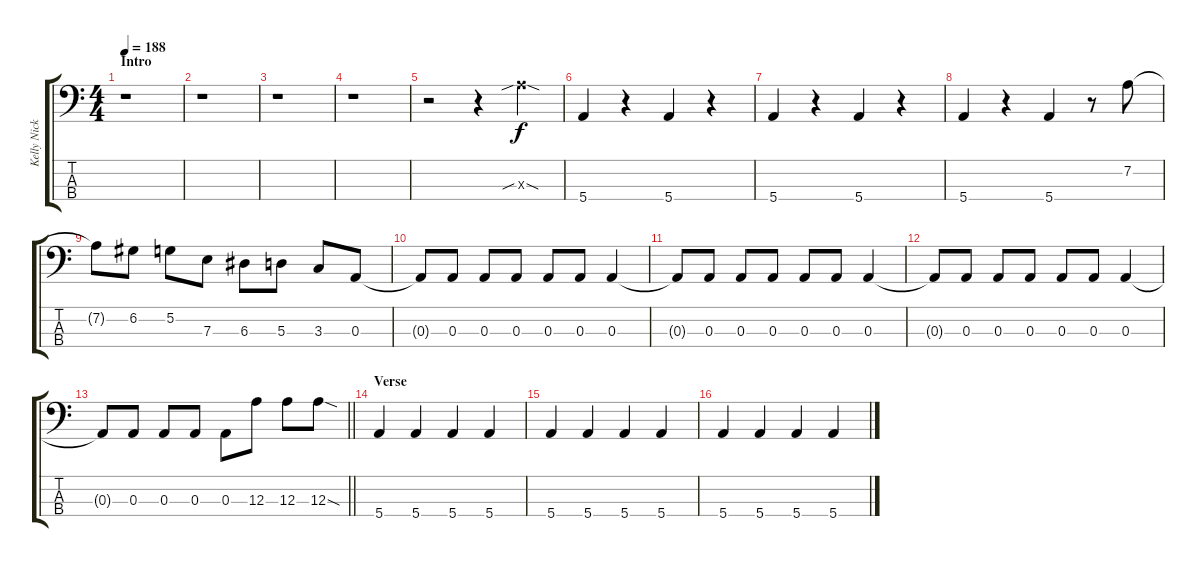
\track ("Kelly Nickels - Bass Guitar" "Kelly Nick") {instrument electricbasspick}
\staff {score tabs}
\tuning (G2 D2 A1 E1) {hide}
\ts (4 4)
\section ("" "Intro")
\tempo 188
\clef f4
\ks c
r.1{dy f instrument electricbasspick} |
r.1 |
r.1 |
r.1 |
r.2 r.4 12.3{sib sod x}.4 |
5.4.4 r.4 5.4.4 r.4 |
5.4.4 r.4 5.4.4 r.4 |
5.4.4 r.4 5.4.4 r.8 7.2.8 |
7.2{t}.8 6.2.8 5.2.8 7.3.8 6.3.8 5.3.8 3.3.8 0.3.8 |
0.3{t}.8 0.3.8 0.3.8 0.3.8 0.3.8 0.3.8 0.3.4 |
0.3{t}.8 0.3.8 0.3.8 0.3.8 0.3.8 0.3.8 0.3.4 |
0.3{t}.8 0.3.8 0.3.8 0.3.8 0.3.8 0.3.8 0.3.4 |
\barLineRight lightlight
0.3{t}.8 0.3.8 0.3.8 0.3.8 0.3.8 12.3.8 12.3.8 12.3{sod}.8 |
\section ("" "Verse")
5.4.4 5.4.4 5.4.4 5.4.4 |
5.4.4 5.4.4 5.4.4 5.4.4 |
5.4.4 5.4.4 5.4.4 5.4.4
